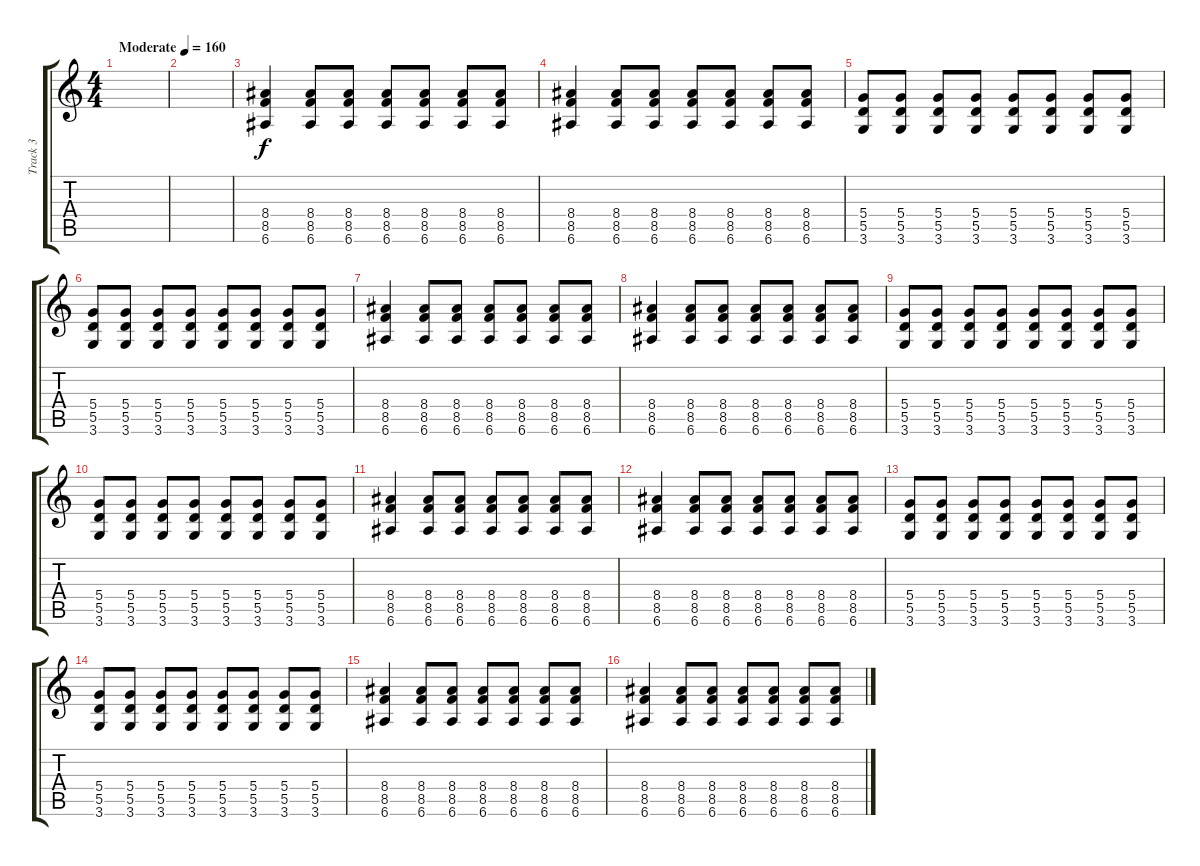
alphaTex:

\track ("Track 3" "Track 3") {instrument overdrivenguitar}
\staff {score tabs}
\tuning (E4 B3 G3 D3 A2 E2) {hide}
\ts (4 4)
\tempo (160 "Moderate")
\clef g2
\ks c
|
|
(8.4 8.5 6.6).4 (8.4 8.5 6.6).8 (8.4 8.5 6.6).8 (8.4 8.5 6.6).8 (8.4 8.5 6.6).8 (8.4 8.5 6.6).8 (8.4 8.5 6.6).8 |
(8.4 8.5 6.6).4 (8.4 8.5 6.6).8 (8.4 8.5 6.6).8 (8.4 8.5 6.6).8 (8.4 8.5 6.6).8 (8.4 8.5 6.6).8 (8.4 8.5 6.6).8 |
(5.4 5.5 3.6).8 (5.4 5.5 3.6).8 (5.4 5.5 3.6).8 (5.4 5.5 3.6).8 (5.4 5.5 3.6).8 (5.4 5.5 3.6).8 (5.4 5.5 3.6).8 (5.4 5.5 3.6).8 |
(5.4 5.5 3.6).8 (5.4 5.5 3.6).8 (5.4 5.5 3.6).8 (5.4 5.5 3.6).8 (5.4 5.5 3.6).8 (5.4 5.5 3.6).8 (5.4 5.5 3.6).8 (5.4 5.5 3.6).8 |
(8.4 8.5 6.6).4 (8.4 8.5 6.6).8 (8.4 8.5 6.6).8 (8.4 8.5 6.6).8 (8.4 8.5 6.6).8 (8.4 8.5 6.6).8 (8.4 8.5 6.6).8 |
(8.4 8.5 6.6).4 (8.4 8.5 6.6).8 (8.4 8.5 6.6).8 (8.4 8.5 6.6).8 (8.4 8.5 6.6).8 (8.4 8.5 6.6).8 (8.4 8.5 6.6).8 |
(5.4 5.5 3.6).8 (5.4 5.5 3.6).8 (5.4 5.5 3.6).8 (5.4 5.5 3.6).8 (5.4 5.5 3.6).8 (5.4 5.5 3.6).8 (5.4 5.5 3.6).8 (5.4 5.5 3.6).8 |
(5.4 5.5 3.6).8 (5.4 5.5 3.6).8 (5.4 5.5 3.6).8 (5.4 5.5 3.6).8 (5.4 5.5 3.6).8 (5.4 5.5 3.6).8 (5.4 5.5 3.6).8 (5.4 5.5 3.6).8 |
(8.4 8.5 6.6).4 (8.4 8.5 6.6).8 (8.4 8.5 6.6).8 (8.4 8.5 6.6).8 (8.4 8.5 6.6).8 (8.4 8.5 6.6).8 (8.4 8.5 6.6).8 |
(8.4 8.5 6.6).4 (8.4 8.5 6.6).8 (8.4 8.5 6.6).8 (8.4 8.5 6.6).8 (8.4 8.5 6.6).8 (8.4 8.5 6.6).8 (8.4 8.5 6.6).8 |
(5.4 5.5 3.6).8 (5.4 5.5 3.6).8 (5.4 5.5 3.6).8 (5.4 5.5 3.6).8 (5.4 5.5 3.6).8 (5.4 5.5 3.6).8 (5.4 5.5 3.6).8 (5.4 5.5 3.6).8 |
(5.4 5.5 3.6).8 (5.4 5.5 3.6).8 (5.4 5.5 3.6).8 (5.4 5.5 3.6).8 (5.4 5.5 3.6).8 (5.4 5.5 3.6).8 (5.4 5.5 3.6).8 (5.4 5.5 3.6).8 |
(8.4 8.5 6.6).4 (8.4 8.5 6.6).8 (8.4 8.5 6.6).8 (8.4 8.5 6.6).8 (8.4 8.5 6.6).8 (8.4 8.5 6.6).8 (8.4 8.5 6.6).8 |
(8.4 8.5 6.6).4 (8.4 8.5 6.6).8 (8.4 8.5 6.6).8 (8.4 8.5 6.6).8 (8.4 8.5 6.6).8 (8.4 8.5 6.6).8 (8.4 8.5 6.6).8
